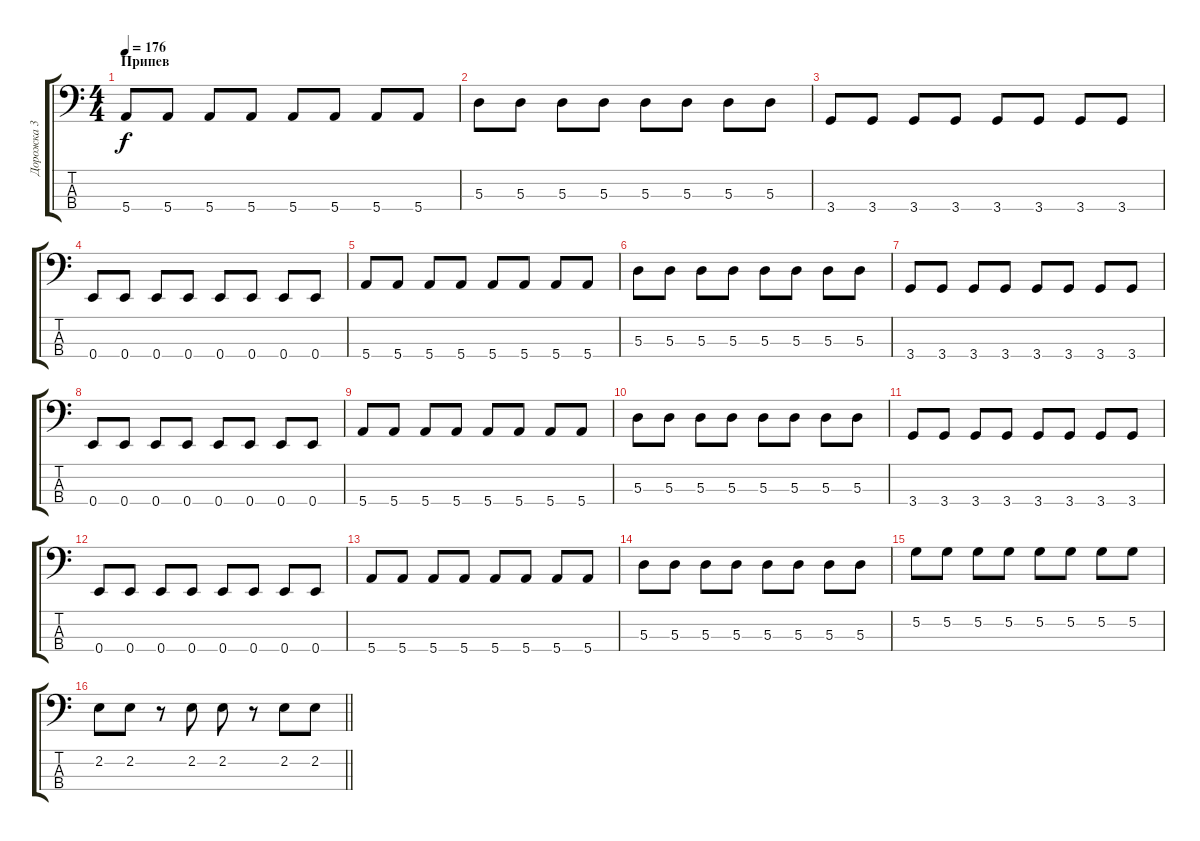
\track ("Дорожка 3" "Дорожка 3") {instrument electricbassfinger}
\staff {score tabs}
\tuning (G2 D2 A1 E1) {hide}
\ts (4 4)
\section ("" "Припев")
\tempo 176
\clef f4
\ks c
5.4.8{dy f} 5.4.8 5.4.8 5.4.8 5.4.8 5.4.8 5.4.8 5.4.8 |
5.3.8 5.3.8 5.3.8 5.3.8 5.3.8 5.3.8 5.3.8 5.3.8 |
3.4.8 3.4.8 3.4.8 3.4.8 3.4.8 3.4.8 3.4.8 3.4.8 |
0.4.8 0.4.8 0.4.8 0.4.8 0.4.8 0.4.8 0.4.8 0.4.8 |
5.4.8 5.4.8 5.4.8 5.4.8 5.4.8 5.4.8 5.4.8 5.4.8 |
5.3.8 5.3.8 5.3.8 5.3.8 5.3.8 5.3.8 5.3.8 5.3.8 |
3.4.8 3.4.8 3.4.8 3.4.8 3.4.8 3.4.8 3.4.8 3.4.8 |
0.4.8 0.4.8 0.4.8 0.4.8 0.4.8 0.4.8 0.4.8 0.4.8 |
5.4.8 5.4.8 5.4.8 5.4.8 5.4.8 5.4.8 5.4.8 5.4.8 |
5.3.8 5.3.8 5.3.8 5.3.8 5.3.8 5.3.8 5.3.8 5.3.8 |
3.4.8 3.4.8 3.4.8 3.4.8 3.4.8 3.4.8 3.4.8 3.4.8 |
0.4.8 0.4.8 0.4.8 0.4.8 0.4.8 0.4.8 0.4.8 0.4.8 |
5.4.8 5.4.8 5.4.8 5.4.8 5.4.8 5.4.8 5.4.8 5.4.8 |
5.3.8 5.3.8 5.3.8 5.3.8 5.3.8 5.3.8 5.3.8 5.3.8 |
5.2.8 5.2.8 5.2.8 5.2.8 5.2.8 5.2.8 5.2.8 5.2.8 |
\barLineRight lightlight
2.2.8 2.2.8 r.8 2.2.8 2.2.8 r.8 2.2.8 2.2.8
